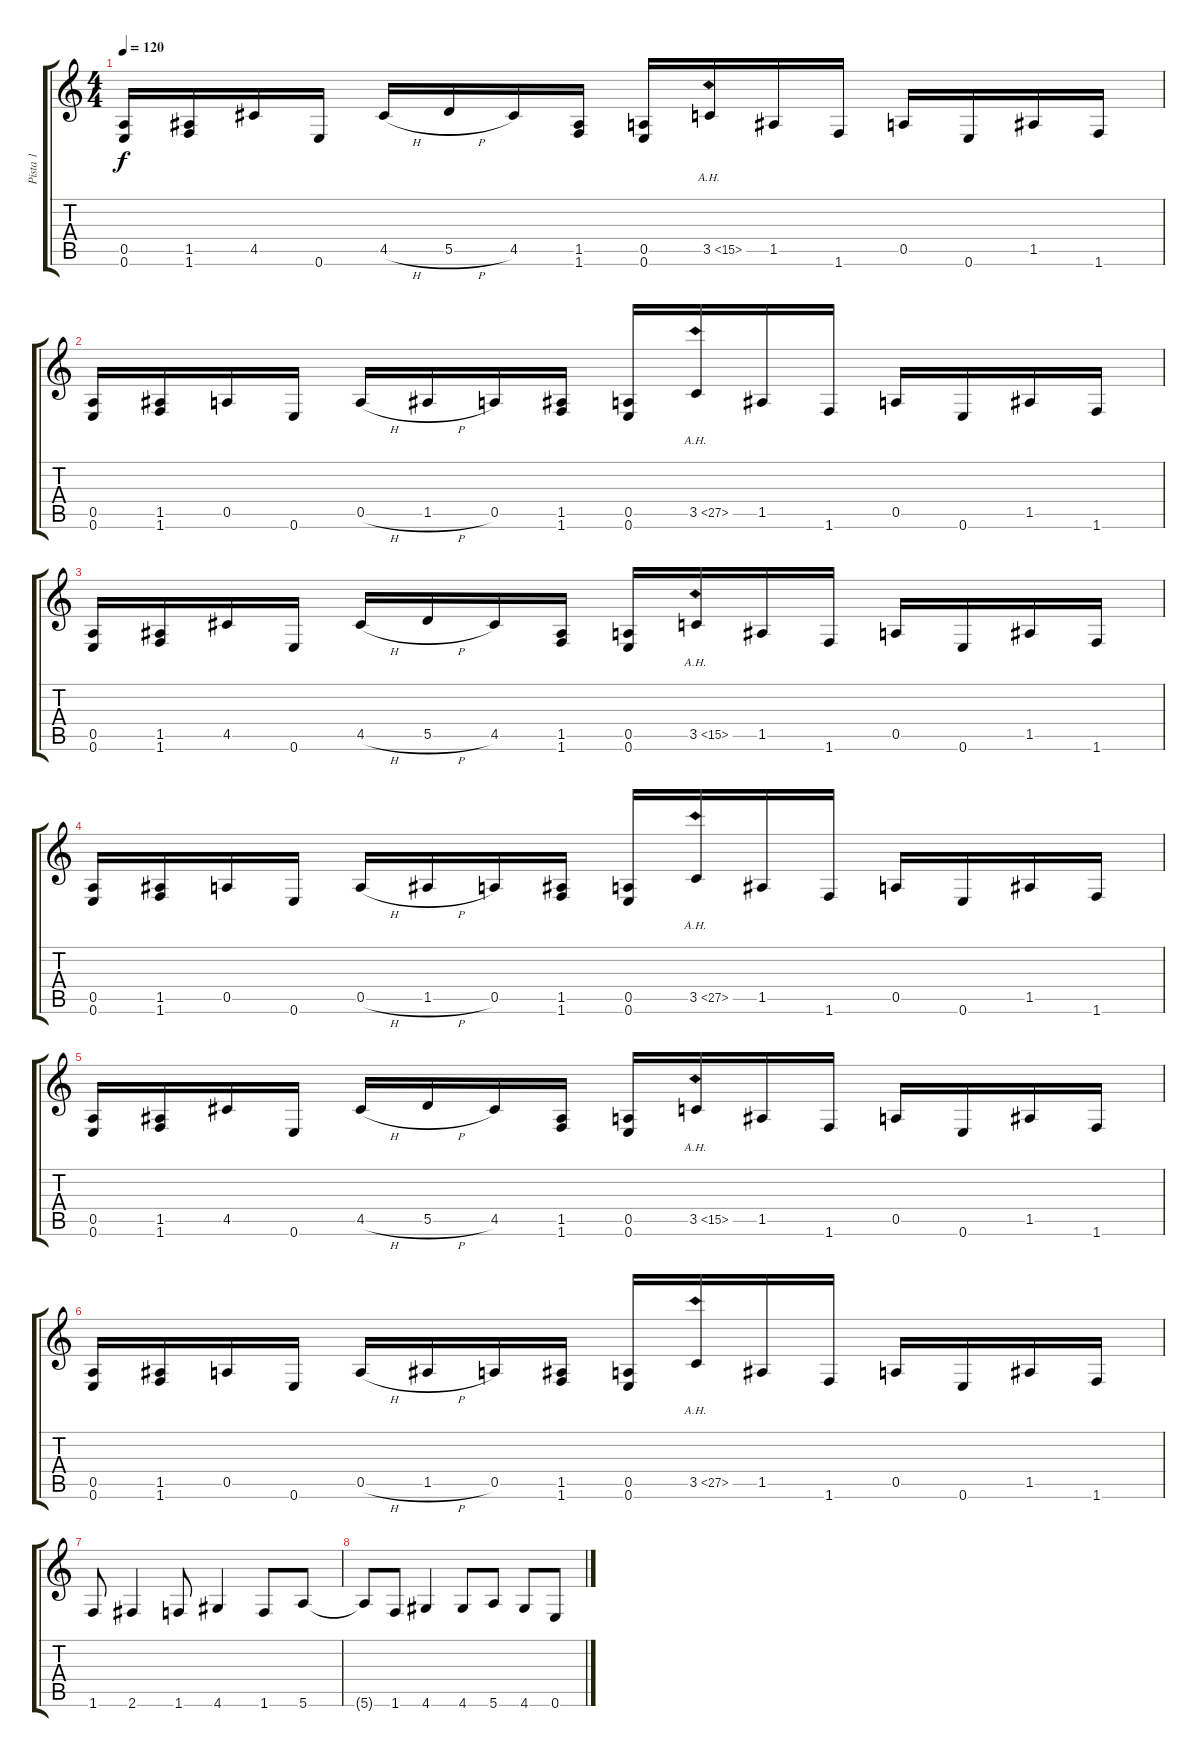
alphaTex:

\track ("Pista 1" "Pista 1") {instrument distortionguitar}
\staff {score tabs}
\tuning (E4 B3 G3 D3 A2 E2) {hide}
\ts (4 4)
\tempo 120
\clef g2
\ks c
(0.5 0.6).16{dy f} (1.5 1.6).16 4.5.16 0.6.16 4.5{h}.16 5.5{h}.16 4.5.16 (1.5 1.6).16 (0.5 0.6).16 3.5{ah 12}.16 1.5.16 1.6.16 0.5.16 0.6.16 1.5.16 1.6.16 |
(0.5 0.6).16 (1.5 1.6).16 0.5.16 0.6.16 0.5{h}.16 1.5{h}.16 0.5.16 (1.5 1.6).16 (0.5 0.6).16 3.5{ah 24}.16 1.5.16 1.6.16 0.5.16 0.6.16 1.5.16 1.6.16 |
(0.5 0.6).16 (1.5 1.6).16 4.5.16 0.6.16 4.5{h}.16 5.5{h}.16 4.5.16 (1.5 1.6).16 (0.5 0.6).16 3.5{ah 12}.16 1.5.16 1.6.16 0.5.16 0.6.16 1.5.16 1.6.16 |
(0.5 0.6).16 (1.5 1.6).16 0.5.16 0.6.16 0.5{h}.16 1.5{h}.16 0.5.16 (1.5 1.6).16 (0.5 0.6).16 3.5{ah 24}.16 1.5.16 1.6.16 0.5.16 0.6.16 1.5.16 1.6.16 |
(0.5 0.6).16 (1.5 1.6).16 4.5.16 0.6.16 4.5{h}.16 5.5{h}.16 4.5.16 (1.5 1.6).16 (0.5 0.6).16 3.5{ah 12}.16 1.5.16 1.6.16 0.5.16 0.6.16 1.5.16 1.6.16 |
(0.5 0.6).16 (1.5 1.6).16 0.5.16 0.6.16 0.5{h}.16 1.5{h}.16 0.5.16 (1.5 1.6).16 (0.5 0.6).16 3.5{ah 24}.16 1.5.16 1.6.16 0.5.16 0.6.16 1.5.16 1.6.16 |
1.6.8 2.6.4 1.6.8 4.6.4 1.6.8 5.6.8 |
5.6{t}.8 1.6.8 4.6.4 4.6.8 5.6.8 4.6.8 0.6.8
